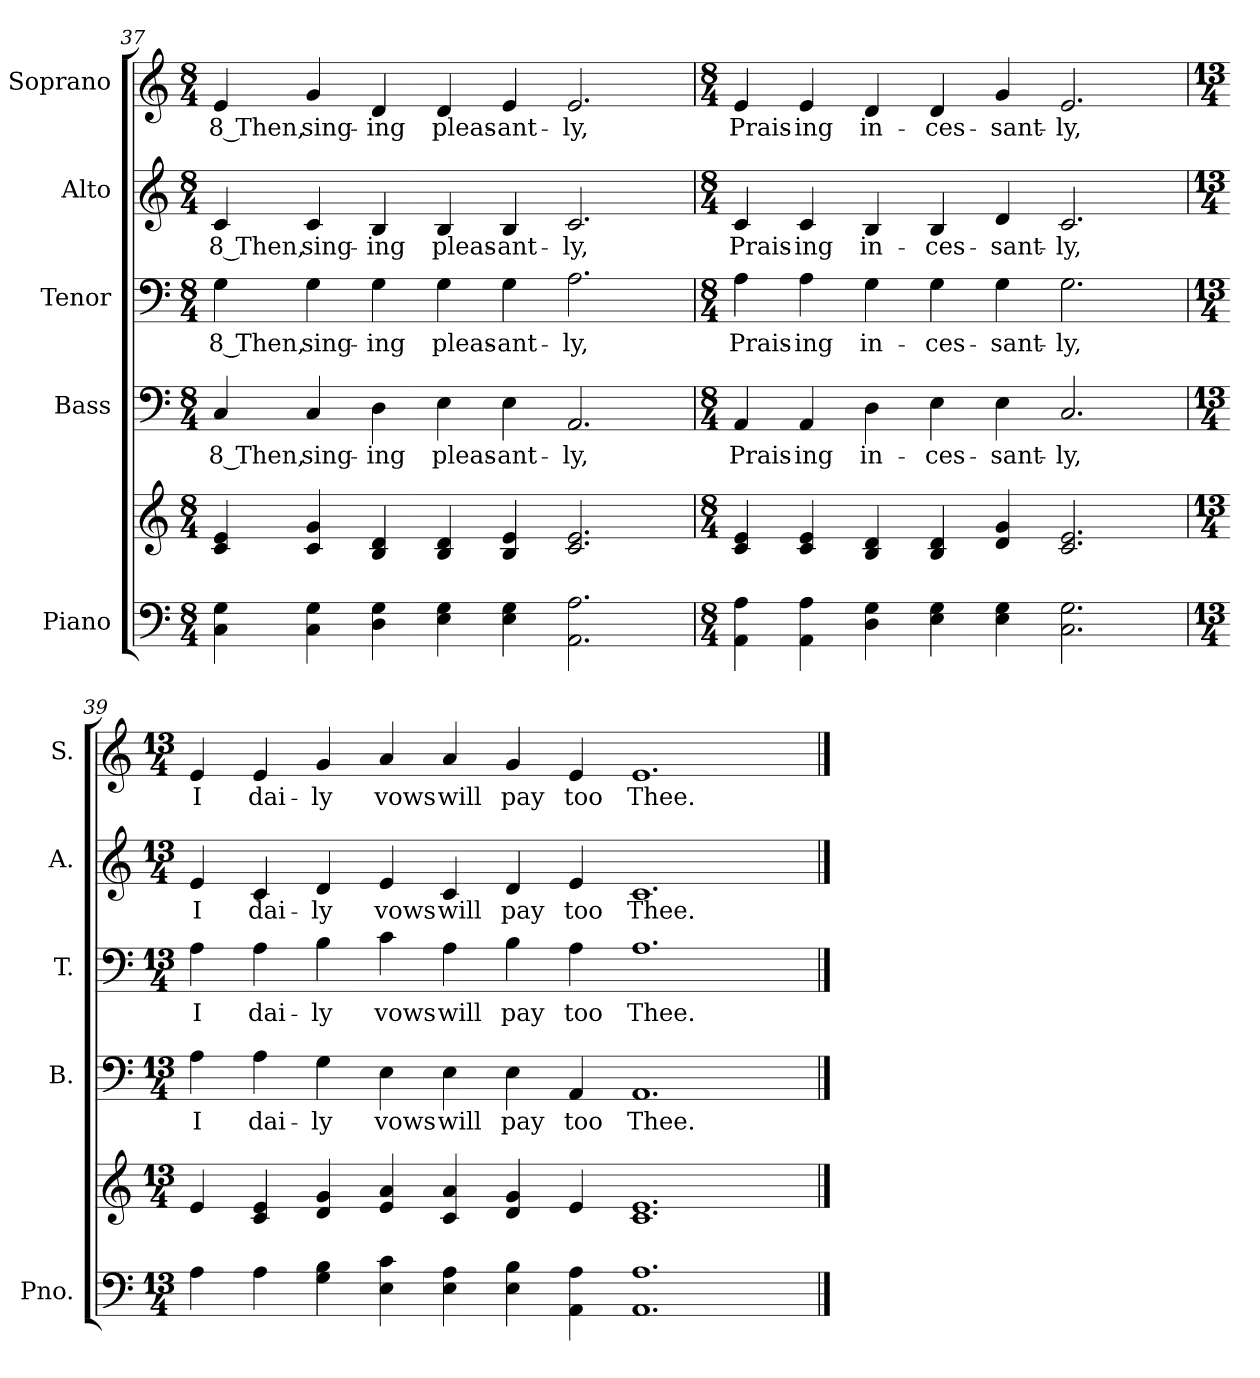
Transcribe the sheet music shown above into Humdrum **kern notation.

**kern	**kern	**kern	**text	**kern	**text	**kern	**text	**kern	**text
*part5	*part5	*part4	*part4	*part3	*part3	*part2	*part2	*part1	*part1
*staff6	*staff5	*staff4	*staff4	*staff3	*staff3	*staff2	*staff2	*staff1	*staff1
*I"Piano	*	*I"Bass	*	*I"Tenor	*	*I"Alto	*	*I"Soprano	*
*I'Pno.	*	*I'B.	*	*I'T.	*	*I'A.	*	*I'S.	*
*clefF4	*clefG2	*clefF4	*	*clefF4	*	*clefG2	*	*clefG2	*
*k[]	*k[]	*k[]	*	*k[]	*	*k[]	*	*k[]	*
*C:	*C:	*C:	*	*C:	*	*C:	*	*C:	*
*M8/4	*M8/4	*M8/4	*	*M8/4	*	*M8/4	*	*M8/4	*
=37	=37	=37	=37	=37	=37	=37	=37	=37	=37
!	!	!	!LO:LY:b:color=#000000	!	!	!	!	!	!
!	!	!	!	!	!LO:LY:b:color=#000000	!	!	!	!
!	!	!	!	!	!	!	!LO:LY:b:color=#000000	!	!
!	!	!	!	!	!	!	!	!	!LO:LY:b:color=#000000
4Ci\ 4Gi	4ci/ 4ei	4Ci/	8 Then,	4Gi\	8 Then,	4ci/	8 Then,	4ei/	8 Then,
!	!	!	!LO:LY:b:color=#000000	!	!	!	!	!	!
!	!	!	!	!	!LO:LY:b:color=#000000	!	!	!	!
!	!	!	!	!	!	!	!LO:LY:b:color=#000000	!	!
!	!	!	!	!	!	!	!	!	!LO:LY:b:color=#000000
4Ci\ 4Gi	4ci/ 4gi	4Ci/	sing-	4Gi\	sing-	4ci/	sing-	4gi/	sing-
!	!	!	!LO:LY:b:color=#000000	!	!	!	!	!	!
!	!	!	!	!	!LO:LY:b:color=#000000	!	!	!	!
!	!	!	!	!	!	!	!LO:LY:b:color=#000000	!	!
!	!	!	!	!	!	!	!	!	!LO:LY:b:color=#000000
4Di\ 4Gi	4Bi/ 4di	4Di\	-ing	4Gi\	-ing	4Bi/	-ing	4di/	-ing
!	!	!	!LO:LY:b:color=#000000	!	!	!	!	!	!
!	!	!	!	!	!LO:LY:b:color=#000000	!	!	!	!
!	!	!	!	!	!	!	!LO:LY:b:color=#000000	!	!
!	!	!	!	!	!	!	!	!	!LO:LY:b:color=#000000
4Ei\ 4Gi	4Bi/ 4di	4Ei\	pleas-	4Gi\	pleas-	4Bi/	pleas-	4di/	pleas-
!	!	!	!LO:LY:b:color=#000000	!	!	!	!	!	!
!	!	!	!	!	!LO:LY:b:color=#000000	!	!	!	!
!	!	!	!	!	!	!	!LO:LY:b:color=#000000	!	!
!	!	!	!	!	!	!	!	!	!LO:LY:b:color=#000000
4Ei\ 4Gi	4Bi/ 4ei	4Ei\	-ant-	4Gi\	-ant-	4Bi/	-ant-	4ei/	-ant-
!	!	!	!LO:LY:b:color=#000000	!	!	!	!	!	!
!	!	!	!	!	!LO:LY:b:color=#000000	!	!	!	!
!	!	!	!	!	!	!	!LO:LY:b:color=#000000	!	!
!	!	!	!	!	!	!	!	!	!LO:LY:b:color=#000000
2.AAi\ 2.Ai	2.ci/ 2.ei	2.AAi/	-ly,	2.Ai\	-ly,	2.ci/	-ly,	2.ei/	-ly,
!!LO:PB:g=z
=38	=38	=38	=38	=38	=38	=38	=38	=38	=38
*M8/4	*M8/4	*M8/4	*	*M8/4	*	*M8/4	*	*M8/4	*
!	!	!	!LO:LY:b:color=#000000	!	!	!	!	!	!
!	!	!	!	!	!LO:LY:b:color=#000000	!	!	!	!
!	!	!	!	!	!	!	!LO:LY:b:color=#000000	!	!
!	!	!	!	!	!	!	!	!	!LO:LY:b:color=#000000
4AAi\ 4Ai	4ci/ 4ei	4AAi/	Prais-	4Ai\	Prais-	4ci/	Prais-	4ei/	Prais-
!	!	!	!LO:LY:b:color=#000000	!	!	!	!	!	!
!	!	!	!	!	!LO:LY:b:color=#000000	!	!	!	!
!	!	!	!	!	!	!	!LO:LY:b:color=#000000	!	!
!	!	!	!	!	!	!	!	!	!LO:LY:b:color=#000000
4AAi\ 4Ai	4ci/ 4ei	4AAi/	-ing	4Ai\	-ing	4ci/	-ing	4ei/	-ing
!	!	!	!LO:LY:b:color=#000000	!	!	!	!	!	!
!	!	!	!	!	!LO:LY:b:color=#000000	!	!	!	!
!	!	!	!	!	!	!	!LO:LY:b:color=#000000	!	!
!	!	!	!	!	!	!	!	!	!LO:LY:b:color=#000000
4Di\ 4Gi	4Bi/ 4di	4Di\	in-	4Gi\	in-	4Bi/	in-	4di/	in-
!	!	!	!LO:LY:b:color=#000000	!	!	!	!	!	!
!	!	!	!	!	!LO:LY:b:color=#000000	!	!	!	!
!	!	!	!	!	!	!	!LO:LY:b:color=#000000	!	!
!	!	!	!	!	!	!	!	!	!LO:LY:b:color=#000000
4Ei\ 4Gi	4Bi/ 4di	4Ei\	-ces-	4Gi\	-ces-	4Bi/	-ces-	4di/	-ces-
!	!	!	!LO:LY:b:color=#000000	!	!	!	!	!	!
!	!	!	!	!	!LO:LY:b:color=#000000	!	!	!	!
!	!	!	!	!	!	!	!LO:LY:b:color=#000000	!	!
!	!	!	!	!	!	!	!	!	!LO:LY:b:color=#000000
4Ei\ 4Gi	4di/ 4gi	4Ei\	-sant-	4Gi\	-sant-	4di/	-sant-	4gi/	-sant-
!	!	!	!LO:LY:b:color=#000000	!	!	!	!	!	!
!	!	!	!	!	!LO:LY:b:color=#000000	!	!	!	!
!	!	!	!	!	!	!	!LO:LY:b:color=#000000	!	!
!	!	!	!	!	!	!	!	!	!LO:LY:b:color=#000000
2.Ci\ 2.Gi	2.ci/ 2.ei	2.Ci/	-ly,	2.Gi\	-ly,	2.ci/	-ly,	2.ei/	-ly,
=39	=39	=39	=39	=39	=39	=39	=39	=39	=39
*M13/4	*M13/4	*M13/4	*	*M13/4	*	*M13/4	*	*M13/4	*
!	!	!	!LO:LY:b:color=#000000	!	!	!	!	!	!
!	!	!	!	!	!LO:LY:b:color=#000000	!	!	!	!
!	!	!	!	!	!	!	!LO:LY:b:color=#000000	!	!
!	!	!	!	!	!	!	!	!	!LO:LY:b:color=#000000
4Ai\	4ei/	4Ai\	I	4Ai\	I	4ei/	I	4ei/	I
!	!	!	!LO:LY:b:color=#000000	!	!	!	!	!	!
!	!	!	!	!	!LO:LY:b:color=#000000	!	!	!	!
!	!	!	!	!	!	!	!LO:LY:b:color=#000000	!	!
!	!	!	!	!	!	!	!	!	!LO:LY:b:color=#000000
4Ai\	4ci/ 4ei	4Ai\	dai-	4Ai\	dai-	4ci/	dai-	4ei/	dai-
!	!	!	!LO:LY:b:color=#000000	!	!	!	!	!	!
!	!	!	!	!	!LO:LY:b:color=#000000	!	!	!	!
!	!	!	!	!	!	!	!LO:LY:b:color=#000000	!	!
!	!	!	!	!	!	!	!	!	!LO:LY:b:color=#000000
4Gi\ 4Bi	4di/ 4gi	4Gi\	-ly	4Bi\	-ly	4di/	-ly	4gi/	-ly
!	!	!	!LO:LY:b:color=#000000	!	!	!	!	!	!
!	!	!	!	!	!LO:LY:b:color=#000000	!	!	!	!
!	!	!	!	!	!	!	!LO:LY:b:color=#000000	!	!
!	!	!	!	!	!	!	!	!	!LO:LY:b:color=#000000
4Ei\ 4ci	4ei/ 4ai	4Ei\	vows	4ci\	vows	4ei/	vows	4ai/	vows
!	!	!	!LO:LY:b:color=#000000	!	!	!	!	!	!
!	!	!	!	!	!LO:LY:b:color=#000000	!	!	!	!
!	!	!	!	!	!	!	!LO:LY:b:color=#000000	!	!
!	!	!	!	!	!	!	!	!	!LO:LY:b:color=#000000
4Ei\ 4Ai	4ci/ 4ai	4Ei\	will	4Ai\	will	4ci/	will	4ai/	will
!	!	!	!LO:LY:b:color=#000000	!	!	!	!	!	!
!	!	!	!	!	!LO:LY:b:color=#000000	!	!	!	!
!	!	!	!	!	!	!	!LO:LY:b:color=#000000	!	!
!	!	!	!	!	!	!	!	!	!LO:LY:b:color=#000000
4Ei\ 4Bi	4di/ 4gi	4Ei\	pay	4Bi\	pay	4di/	pay	4gi/	pay
!	!	!	!LO:LY:b:color=#000000	!	!	!	!	!	!
!	!	!	!	!	!LO:LY:b:color=#000000	!	!	!	!
!	!	!	!	!	!	!	!LO:LY:b:color=#000000	!	!
!	!	!	!	!	!	!	!	!	!LO:LY:b:color=#000000
4AAi\ 4Ai	4ei/	4AAi/	too	4Ai\	too	4ei/	too	4ei/	too
!	!	!	!LO:LY:b:color=#000000	!	!	!	!	!	!
!	!	!	!	!	!LO:LY:b:color=#000000	!	!	!	!
!	!	!	!	!	!	!	!LO:LY:b:color=#000000	!	!
!	!	!	!	!	!	!	!	!	!LO:LY:b:color=#000000
1.AAi 1.Ai	1.ci 1.ei	1.AAi	Thee.	1.Ai	Thee.	1.ci	Thee.	1.ei	Thee.
==	==	==	==	==	==	==	==	==	==
*-	*-	*-	*-	*-	*-	*-	*-	*-	*-
